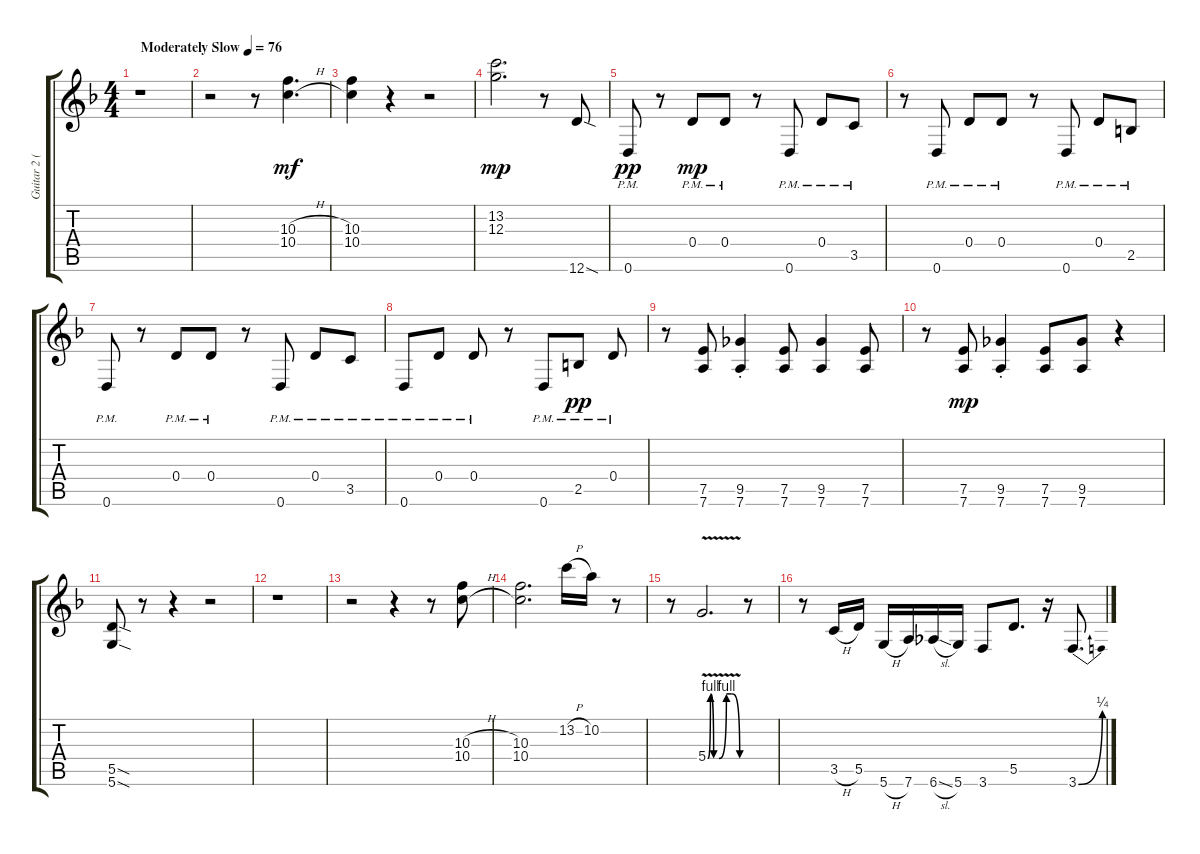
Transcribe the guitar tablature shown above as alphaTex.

\track ("Guitar 2 (dist.)" "Guitar 2 (") {instrument distortionguitar}
\staff {score tabs}
\tuning (E4 B3 G3 D3 A2 D2) {hide}
\ts (4 4)
\tempo (76 "Moderately Slow")
\clef g2
\ks f
r.1{dy mf instrument distortionguitar} |
r.2 r.8 (10.3{h} 10.4{h}).4{d} |
(10.3 10.4).4 r.4 r.2 |
(13.2 12.3).2{d dy mp} r.8 12.6{sod}.8 |
0.6{pm}.8{dy pp} r.8 0.4{pm}.8{dy mp} 0.4{pm}.8 r.8 0.6{pm}.8 0.4{pm}.8 3.5{pm}.8 |
r.8 0.6{pm}.8 0.4{pm}.8 0.4{pm}.8 r.8 0.6{pm}.8 0.4{pm}.8 2.5{pm}.8 |
0.6{pm}.8 r.8 0.4{pm}.8 0.4{pm}.8 r.8 0.6{pm}.8 0.4{pm}.8 3.5{pm}.8 |
0.6{pm}.8 0.4{pm}.8 0.4{pm}.8 r.8 0.6{pm}.8 2.5{pm}.8{dy pp} 0.4{pm}.8 |
r.8 (7.5 7.6).8 (9.5 7.6{st}).4 (7.5 7.6).8 (9.5 7.6).4 (7.5 7.6).8 |
r.8 (7.5 7.6).8{dy mp} (9.5 7.6{st}).4 (7.5 7.6).8 (9.5 7.6).8 r.4 |
(5.5{sod} 5.6{sod}).8 r.8 r.4 r.2 |
r.1 |
r.2 r.4 r.8 (10.3{h} 10.4{h}).8 |
(10.3 10.4).2{d} 13.2{h}.16 10.2.16 r.8 |
r.8 5.4{be (custom 0 0 5 4 11 0 21 0 35 4 45 4 60 0) v}.2{d} r.8 |
r.8 3.5{h}.16 5.5.16 5.6{h}.16 7.6.16 6.6{sl}.16 5.6.16 3.6.8 5.5.8{d} r.16 3.6{be (bend 0 0 60 1)}.8{d}
